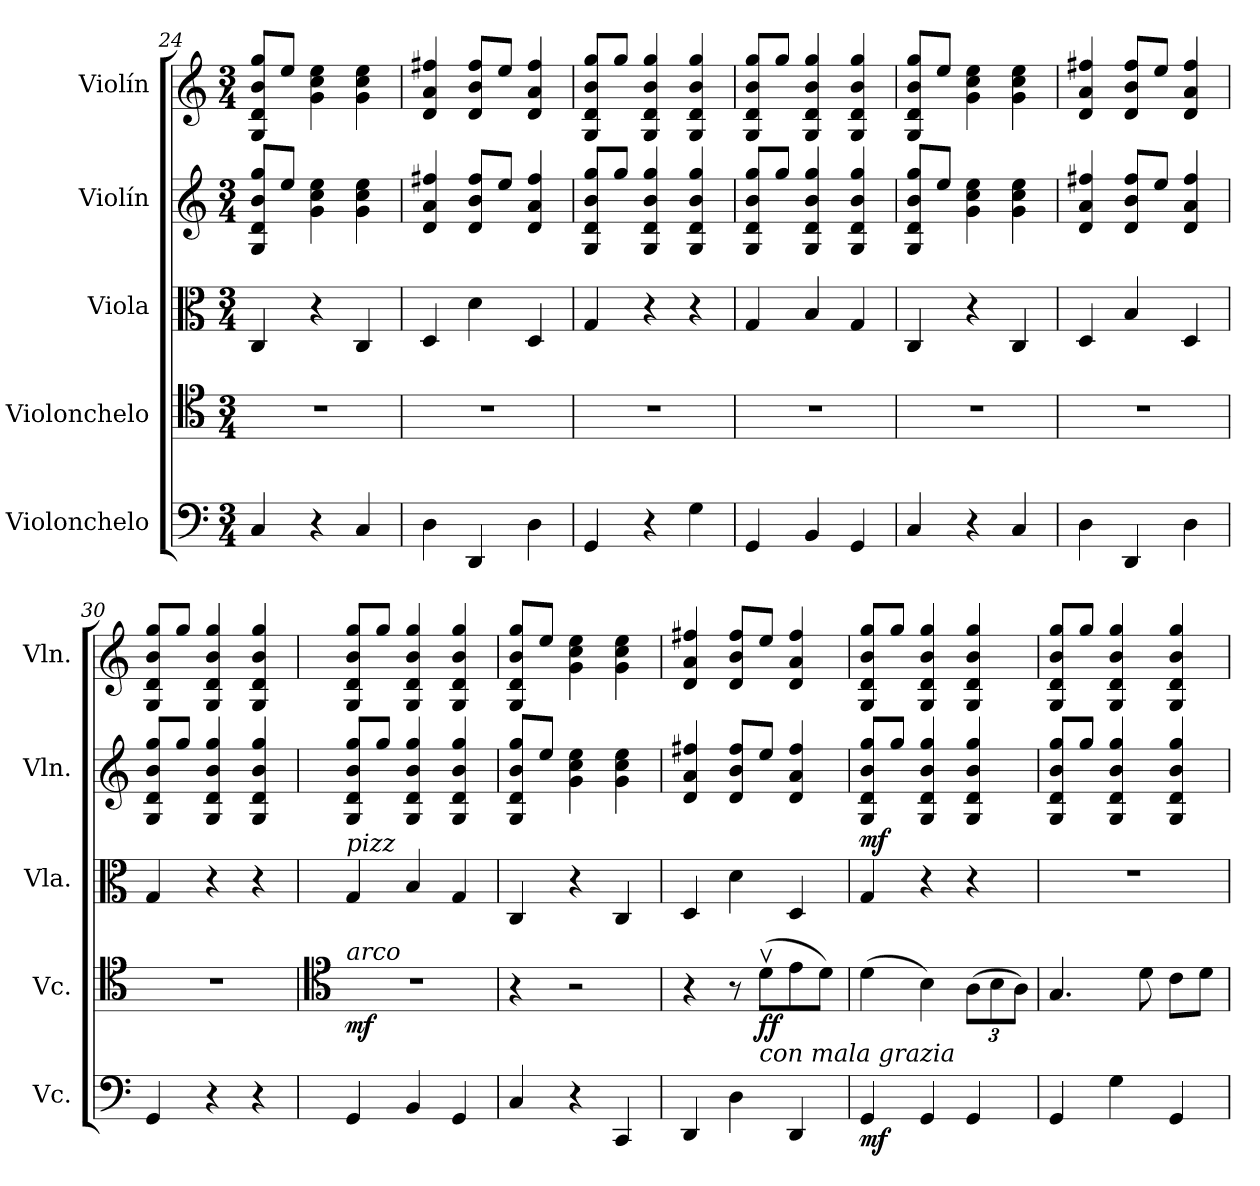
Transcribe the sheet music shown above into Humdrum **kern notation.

**kern	**dynam	**kern	**dynam	**kern	**kern	**dynam	**kern
*part5	*part5	*part4	*part4	*part3	*part2	*part2	*part1
*staff5	*staff5	*staff4	*staff4	*staff3	*staff2	*staff2	*staff1
*I"Violonchelo	*	*I"Violonchelo	*	*I"Viola	*I"Violín	*	*I"Violín
*I'Vc.	*	*I'Vc.	*	*I'Vla.	*I'Vln.	*	*I'Vln.
*clefF4	*	*clefC4	*	*clefC3	*clefG2	*	*clefG2
*k[]	*	*k[]	*	*k[]	*k[]	*	*k[]
*M3/4	*	*M3/4	*	*M3/4	*M3/4	*	*M3/4
=24	=24	=24	=24	=24	=24	=24	=24
4C/	.	2.r	.	4C/	8G/ 8d/ 8b/ 8gg/L	.	8G/ 8d/ 8b/ 8gg/L
.	.	.	.	.	8ee/J	.	8ee/J
4r	.	.	.	4r	4g\ 4cc\ 4ee\	.	4g\ 4cc\ 4ee\
4C/	.	.	.	4C/	4g\ 4cc\ 4ee\	.	4g\ 4cc\ 4ee\
=25	=25	=25	=25	=25	=25	=25	=25
4D\	.	2.r	.	4D/	4d/ 4a/ 4ff#X/	.	4d/ 4a/ 4ff#X/
4DD/	.	.	.	4d\	8d/ 8b/ 8ff#/L	.	8d/ 8b/ 8ff#/L
.	.	.	.	.	8ee/J	.	8ee/J
4D\	.	.	.	4D/	4d/ 4a/ 4ff#/	.	4d/ 4a/ 4ff#/
=26	=26	=26	=26	=26	=26	=26	=26
4GG/	.	2.r	.	4G/	8G/ 8d/ 8b/ 8gg/L	.	8G/ 8d/ 8b/ 8gg/L
.	.	.	.	.	8gg/J	.	8gg/J
4r	.	.	.	4r	4G/ 4d/ 4b/ 4gg/	.	4G/ 4d/ 4b/ 4gg/
4G\	.	.	.	4r	4G/ 4d/ 4b/ 4gg/	.	4G/ 4d/ 4b/ 4gg/
=27	=27	=27	=27	=27	=27	=27	=27
4GG/	.	2.r	.	4G/	8G/ 8d/ 8b/ 8gg/L	.	8G/ 8d/ 8b/ 8gg/L
.	.	.	.	.	8gg/J	.	8gg/J
4BB/	.	.	.	4B/	4G/ 4d/ 4b/ 4gg/	.	4G/ 4d/ 4b/ 4gg/
4GG/	.	.	.	4G/	4G/ 4d/ 4b/ 4gg/	.	4G/ 4d/ 4b/ 4gg/
=28	=28	=28	=28	=28	=28	=28	=28
4C/	.	2.r	.	4C/	8G/ 8d/ 8b/ 8gg/L	.	8G/ 8d/ 8b/ 8gg/L
.	.	.	.	.	8ee/J	.	8ee/J
4r	.	.	.	4r	4g\ 4cc\ 4ee\	.	4g\ 4cc\ 4ee\
4C/	.	.	.	4C/	4g\ 4cc\ 4ee\	.	4g\ 4cc\ 4ee\
=29	=29	=29	=29	=29	=29	=29	=29
4D\	.	2.r	.	4D/	4d/ 4a/ 4ff#X/	.	4d/ 4a/ 4ff#X/
4DD/	.	.	.	4B/	8d/ 8b/ 8ff#/L	.	8d/ 8b/ 8ff#/L
.	.	.	.	.	8ee/J	.	8ee/J
4D\	.	.	.	4D/	4d/ 4a/ 4ff#/	.	4d/ 4a/ 4ff#/
!!LO:PB:g=z
=30	=30	=30	=30	=30	=30	=30	=30
4GG/	.	2.r	.	4G/	8G/ 8d/ 8b/ 8gg/L	.	8G/ 8d/ 8b/ 8gg/L
.	.	.	.	.	8gg/J	.	8gg/J
4r	.	.	.	4r	4G/ 4d/ 4b/ 4gg/	.	4G/ 4d/ 4b/ 4gg/
4r	.	.	.	4r	4G/ 4d/ 4b/ 4gg/	.	4G/ 4d/ 4b/ 4gg/
=31	=31	=31	=31	=31	=31	=31	=31
*	*	*clefC4	*	*	*	*	*
!	!	!	!	!LO:TX:a:i:t=pizz	!	!	!
!	!	!LO:TX:a:i:t=arco	!	!	!	!	!
!	!	!	!LO:DY:b	!	!	!	!
4GG/	.	2.r	mf	4G/	8G/ 8d/ 8b/ 8gg/L	.	8G/ 8d/ 8b/ 8gg/L
.	.	.	.	.	8gg/J	.	8gg/J
4BB/	.	.	.	4B/	4G/ 4d/ 4b/ 4gg/	.	4G/ 4d/ 4b/ 4gg/
4GG/	.	.	.	4G/	4G/ 4d/ 4b/ 4gg/	.	4G/ 4d/ 4b/ 4gg/
=32	=32	=32	=32	=32	=32	=32	=32
4C/	.	4r	.	4C/	8G/ 8d/ 8b/ 8gg/L	.	8G/ 8d/ 8b/ 8gg/L
.	.	.	.	.	8ee/J	.	8ee/J
4r	.	2r	.	4r	4g\ 4cc\ 4ee\	.	4g\ 4cc\ 4ee\
4CC/	.	.	.	4C/	4g\ 4cc\ 4ee\	.	4g\ 4cc\ 4ee\
=33	=33	=33	=33	=33	=33	=33	=33
4DD/	.	4r	.	4D/	4d/ 4a/ 4ff#X/	.	4d/ 4a/ 4ff#X/
4D\	.	8r	.	4d\	8d/ 8b/ 8ff#/L	.	8d/ 8b/ 8ff#/L
!	!	!LO:TX:b:i:t=con mala grazia	!	!	!	!	!
!	!	!	!LO:DY:b	!	!	!	!
.	.	(8dv\L	ff	.	8ee/J	.	8ee/J
4DD/	.	8e\	.	4D/	4d/ 4a/ 4ff#/	.	4d/ 4a/ 4ff#/
.	.	8d\J)	.	.	.	.	.
=34	=34	=34	=34	=34	=34	=34	=34
!	!LO:DY:b	!	!	!	!	!LO:DY:b	!
4GG/	mf	(4d\	.	4G/	8G/ 8d/ 8b/ 8gg/L	mf	8G/ 8d/ 8b/ 8gg/L
.	.	.	.	.	8gg/J	.	8gg/J
4GG/	.	4B\)	.	4r	4G/ 4d/ 4b/ 4gg/	.	4G/ 4d/ 4b/ 4gg/
*	*	*Xbrackettup	*	*	*	*	*
4GG/	.	(12A\L	.	4r	4G/ 4d/ 4b/ 4gg/	.	4G/ 4d/ 4b/ 4gg/
.	.	12B\	.	.	.	.	.
.	.	12A\J)	.	.	.	.	.
=35	=35	=35	=35	=35	=35	=35	=35
4GG/	.	4.G/	.	2.r	8G/ 8d/ 8b/ 8gg/L	.	8G/ 8d/ 8b/ 8gg/L
.	.	.	.	.	8gg/J	.	8gg/J
4G\	.	.	.	.	4G/ 4d/ 4b/ 4gg/	.	4G/ 4d/ 4b/ 4gg/
.	.	8d\	.	.	.	.	.
4GG/	.	8c\L	.	.	4G/ 4d/ 4b/ 4gg/	.	4G/ 4d/ 4b/ 4gg/
.	.	8d\J	.	.	.	.	.
=	=	=	=	=	=	=	=
*-	*-	*-	*-	*-	*-	*-	*-
